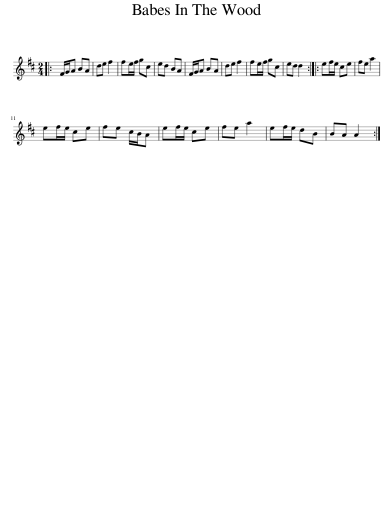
X:1
L:1/8
M:2/4
I:linebreak $
K:D
V:1 treble
V:1
|: F/G/A BA | de f2 | fe/f/ gc | ed BA | F/G/A BA | %5
 de f2 | fe/f/ gc | ed d2 :: ef/e/ ce | fe a2 |$ %10
 ef/e/ ce | fe c/B/A | ef/e/ ce | fe a2 | ef/e/ dB | %15
 BA A2 :| %16
